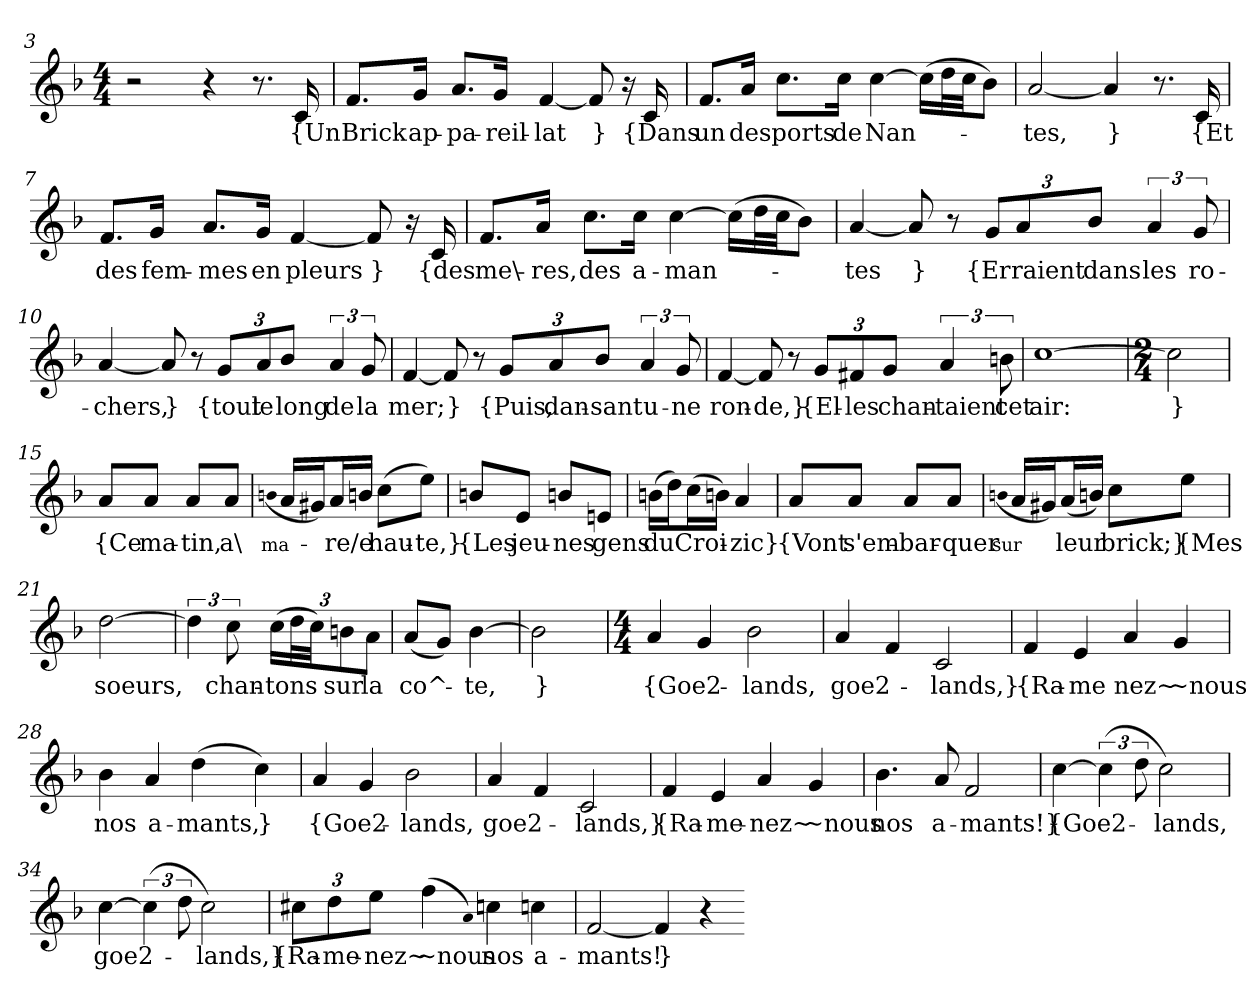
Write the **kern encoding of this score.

**kern	**text
*part1	*part1
*staff1	*staff1
*clefG2	*
*k[b-]	*
*M4/4	*
=3	=3
2r	.
4r	.
8.r	.
16c	{Un
=4	=4
8.f/L	Brick
16g/Jk	ap-
8.a/L	-pa-
16g/Jk	-reil-
[4f	-lat
8f]	}
16r	.
16c	{Dans
=5	=5
8.f/L	un
16a/Jk	des
8.cc\L	ports
16cc\Jk	de
[4cc	Nan-
(16cc\LL]	.
32dd\L	.
32cc\JJ	.
8b-\J)	.
=6	=6
[2a	-tes,
4a]	}
8.r	.
16c	{Et
=7	=7
8.f/L	des
16g/Jk	fem-
8.a/L	-mes
16g/Jk	en
[4f	pleurs
8f]	}
16r	.
16c	{des
=8	=8
8.f/L	me\-
16a/Jk	-res,
8.cc\L	des
16cc\Jk	a-
[4cc	-man-
(16cc\LL]	.
32dd\L	.
32cc\JJ	.
8b-\J)	.
=9	=9
[4a	-tes
8a]	}
8r	.
12g/L	{Er
12a/	-raient
12b-/J	dans
6a	les
12g	ro-
=10	=10
[4a	-chers,
8a]	}
8r	.
12g/L	{tout
12a/	le
12b-/J	long
6a	de
12g	la
=11	=11
[4f	mer;
8f]	}
8r	.
12g/L	{Puis,
12a/	dan-
12b-/J	-sant
6a	u-
12g	-ne
=12	=12
[4f	ron-
8f]	-de,}
8r	.
12g/L	{El-
12f#X/	-les
12g/J	chan-
6a	-taient
12bn	cet
=13	=13
[1cc	air:
=14	=14
*M2/4	*
2cc]	}
=15	=15
8a/L	{Ce
8a/J	ma-
8a/L	-tin,
8a/J	a\
=16	=16
(qbn	ma-
16a/LL	.
16g#X/J)	.
16a/L	-re/e
16bn/JJ	.
(8cc\L	hau-
8ee\J)	-te,}
=17	=17
8bn/L	{Les
8e/J	jeu-
8bn/L	-nes
8en/J	gens
=18	=18
(16bn\LL	du
16dd\J)	.
(16cc\L	Croi-
16bn\JJ)	.
4a	-zic}
=19	=19
8a/L	{Vont
8a/J	s'em-
8a/L	-bar-
8a/J	-quer
=20	=20
(qbn	sur
16a/LL	.
16g#X/J)	.
(16a/L	leur
16bn/JJ)	.
8cc\L	brick;}
8ee\J	{Mes
=21	=21
[2dd	soeurs,
=22	=22
6dd]	.
12cc	chan-
(24cc\LL	-tons
48dd\L	.
48cc\JJ)	.
12bn\	sur
12a\J	la
=23	=23
(8a/L	co^-
8g/J)	.
[4b-	-te,
=24	=24
2b-]	}
=25	=25
*M4/4	*
4a	{Goe2-
4g	.
2b-	-lands,
=26	=26
4a	goe2-
4f	.
2c	-lands,}
=27	=27
4f	{Ra-
4e	-me
4a	-nez~
4g	~nous
=28	=28
4b-	nos
4a	a-
(4dd	-mants,
4cc)	}
=29	=29
4a	{Goe2-
4g	.
2b-	-lands,
=30	=30
4a	goe2-
4f	.
2c	-lands,}
=31	=31
4f	{Ra-
4e	-me-
4a	-nez~
4g	~nous
=32	=32
4.b-	nos
8a	a-
2f	-mants!}
=33	=33
[4cc	{Goe2-
(6cc]	.
12dd	.
2cc)	-lands,
=34	=34
[4cc	goe2-
(6cc]	.
12dd	.
2cc)	-lands,}
=35	=35
12cc#X\L	{Ra-
12dd\	-me-
12ee\J	-nez~
(4ff	~nous
qa)	.
4ccn	nos
4ccn	a-
=36	=36
[2f	-mants!
4f]	}
4r	.
=-	=-
*-	*-
